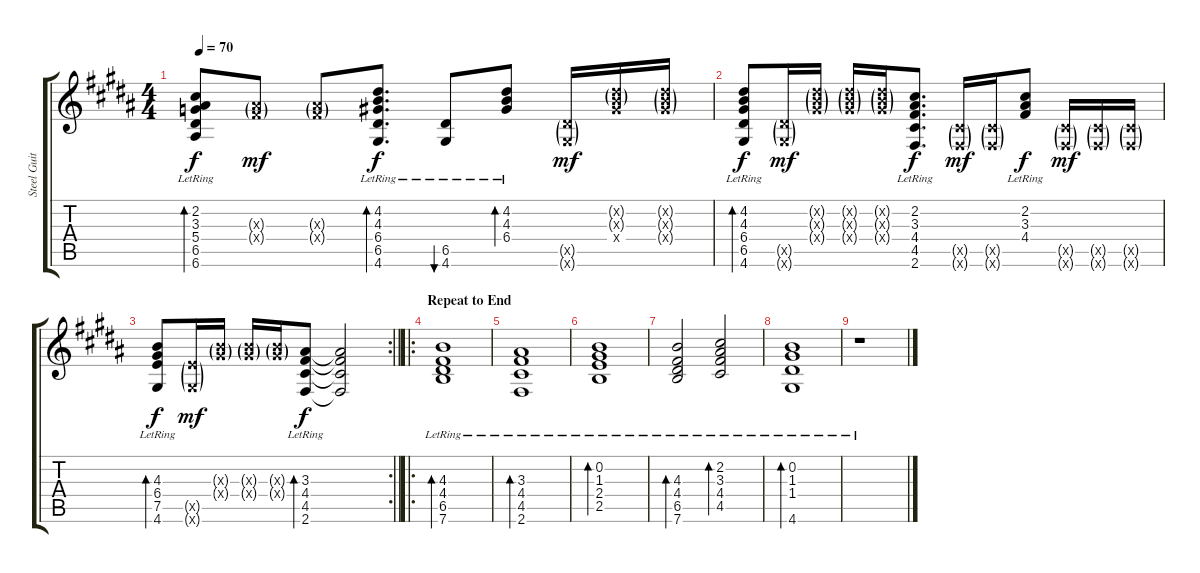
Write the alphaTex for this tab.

\track ("Steel Guitar (R)" "Steel Guit") {instrument acousticguitarsteel}
\staff {score tabs}
\tuning (E4 B3 G3 D3 A2 E2) {hide}
\ts (4 4)
\tempo 70
\clef g2
\ks b
(2.2{lr} 3.3{lr} 5.4{lr} 6.5{lr} 6.6{lr}).8{bd 60 dy f} (3.3{g x} 4.4{g x}).8{dy mf} (3.3{g x} 4.4{g x}).8 (4.2{lr} 4.3{lr} 6.4{lr} 6.5{lr} 4.6{lr}).8{d bd 30 dy f} (6.5{lr} 4.6{lr}).8{bu 60} (4.2{lr} 4.3{lr} 6.4{lr}).8{bd 60} (6.5{g x} 4.6{g x}).16{dy mf} (4.2{g x} 4.3{g x} 6.4{x}).16 (4.2{g x} 4.3{g x} 6.4{g x}).16 |
(4.2{lr} 4.3{lr} 6.4{lr} 6.5{lr} 4.6{lr}).8{bd 60 dy f} (6.5{g x} 4.6{g x}).16{dy mf} (4.2{g x} 4.3{g x} 6.4{g x}).16 (4.2{g x} 4.3{g x} 6.4{g x}).16 (4.2{g x} 4.3{g x} 6.4{g x}).16 (2.2{lr} 3.3{lr} 4.4{lr} 4.5{lr} 2.6{lr}).8{d dy f} (4.5{g x} 2.6{g x}).16{dy mf} (4.5{g x} 2.6{g x}).16 (2.2{lr} 3.3{lr} 4.4{lr}).8{dy f} (4.5{g x} 2.6{g x}).16{dy mf} (4.5{g x} 2.6{g x}).16 (4.5{g x} 2.6{g x}).16 |
\rc 2
\barLineRight lightlight
(4.3{lr} 6.4{lr} 7.5{lr} 4.6{lr}).8{bd 60 dy f} (7.5{g x} 4.6{g x}).16{dy mf} (4.3{g x} 6.4{g x}).16 (4.3{g x} 6.4{g x}).16 (4.3{g x} 6.4{g x}).16 (3.3{lr} 4.4{lr} 4.5{lr} 2.6{lr}).8{bd 120 dy f} (3.3{t} 4.4{t} 4.5{t} 2.6{t}).2 |
\ro
\section ("" "Repeat to End")
(4.3{lr} 4.4{lr} 6.5{lr} 7.6{lr}).1{bd 120} |
(3.3{lr} 4.4{lr} 4.5{lr} 2.6{lr}).1{bd 120} |
(0.2{lr} 1.3{lr} 2.4{lr} 2.5{lr}).1{bd 120} |
(4.3{lr} 4.4{lr} 6.5{lr} 7.6{lr}).2{bd 120} (2.2{lr} 3.3{lr} 4.4{lr} 4.5{lr}).2{bd 120} |
(0.2{lr} 1.3{lr} 1.4{lr} 4.6{lr}).1{bd 120} |
r.1
